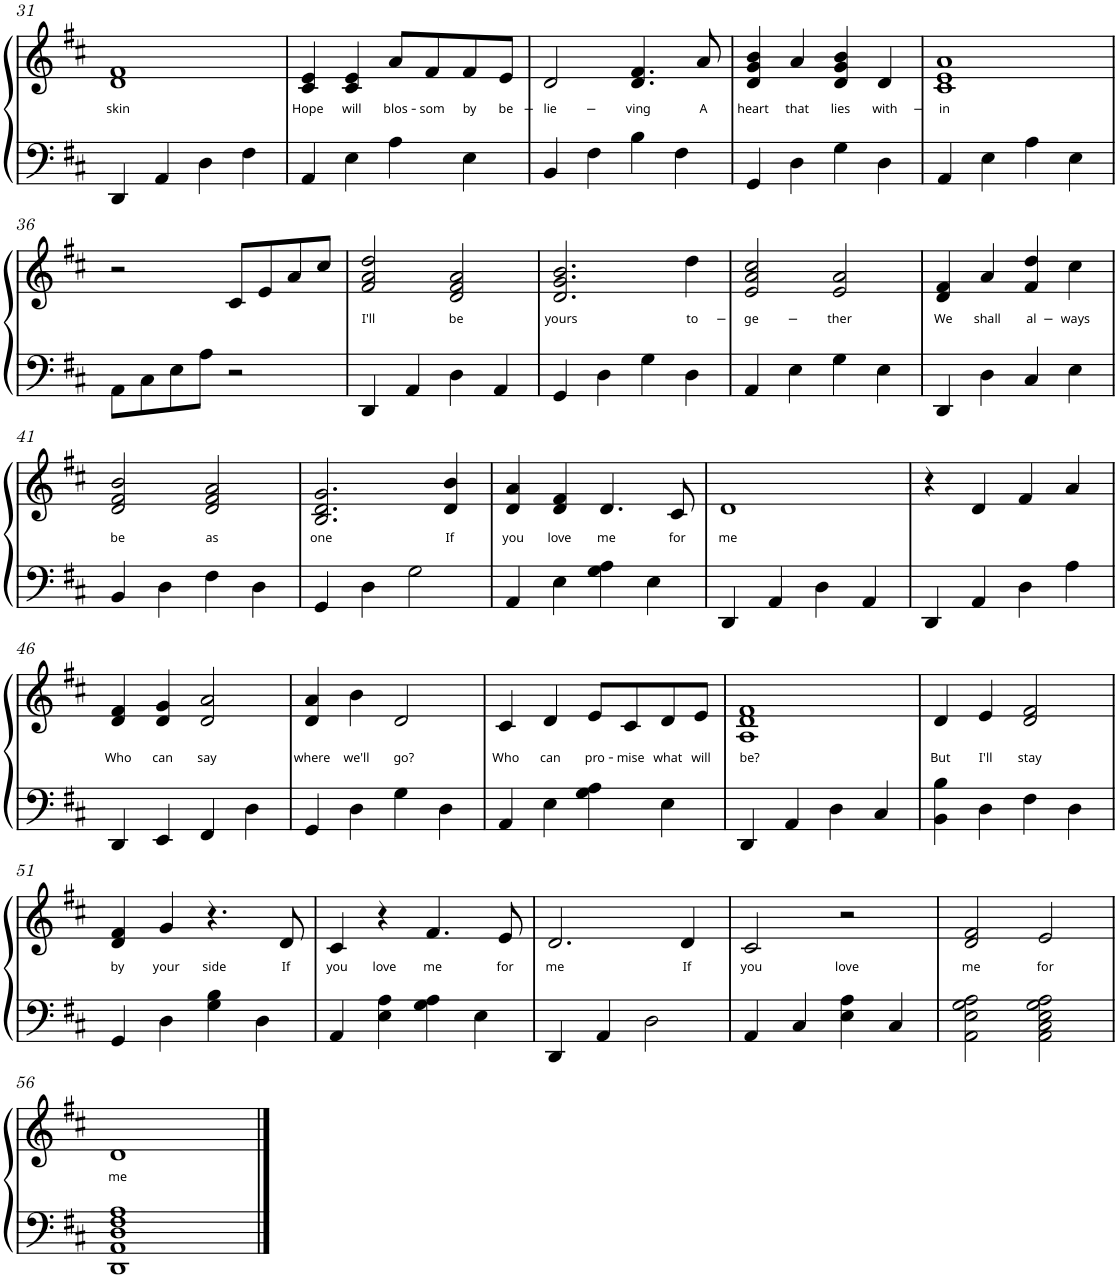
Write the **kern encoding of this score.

**kern	**kern	**text
*part1	*part1	*part1
*staff2	*staff1	*staff1
*I"Piano	*	*
*I'Pno.	*	*
!!LO:PB:g=z
*clefF4	*clefG2	*
*k[f#c#]	*k[f#c#]	*
*M4/4	*M4/4	*
=31	=31	=31
!	!	!LO:LY:b
4DD/	1d 1f#	skin
4AA/	.	.
4D\	.	.
4F#\	.	.
=32	=32	=32
!	!	!LO:LY:b
4AA/	4c#/ 4e/	Hope
!	!	!LO:LY:b
4E\	4c#/ 4e/	will
!	!	!LO:LY:b
4A\	8a/L	blos-
!	!	!LO:LY:b
.	8f#/	-som
!	!	!LO:LY:b
4E\	8f#/	by
!	!	!LO:LY:b
.	8e/J	be-
=33	=33	=33
!	!	!LO:LY:b
4BB/	2d/	-lie-
4F#\	.	.
!	!	!LO:LY:b
4B\	4.d/ 4.f#/	-ving
4F#\	.	.
!	!	!LO:LY:b
.	8a/	A
=34	=34	=34
!	!	!LO:LY:b
4GG/	4d/ 4g/ 4b/	heart
!	!	!LO:LY:b
4D\	4a/	that
!	!	!LO:LY:b
4G\	4d/ 4g/ 4b/	lies
!	!	!LO:LY:b
4D\	4d/	with-
=35	=35	=35
!	!	!LO:LY:b
4AA/	1c# 1e 1a	-in
4E\	.	.
4A\	.	.
4E\	.	.
!!LO:LB:g=z
=36	=36	=36
8AA\L	2r	.
8C#\	.	.
8E\	.	.
8A\J	.	.
2r	8c#/L	.
.	8e/	.
.	8a/	.
.	8cc#/J	.
=37	=37	=37
!	!	!LO:LY:b
4DD/	2f#/ 2a/ 2dd/	I'll
4AA/	.	.
!	!	!LO:LY:b
4D\	2d/ 2f#/ 2a/	be
4AA/	.	.
=38	=38	=38
!	!	!LO:LY:b
4GG/	2.d/ 2.g/ 2.b/	yours
4D\	.	.
4G\	.	.
!	!	!LO:LY:b
4D\	4dd\	to-
=39	=39	=39
!	!	!LO:LY:b
4AA/	2e/ 2a/ 2cc#/	-ge-
4E\	.	.
!	!	!LO:LY:b
4G\	2e/ 2a/	-ther
4E\	.	.
=40	=40	=40
!	!	!LO:LY:b
4DD/	4d/ 4f#/	We
!	!	!LO:LY:b
4D\	4a/	shall
!	!	!LO:LY:b
4C#/	4f#/ 4dd/	al-
!	!	!LO:LY:b
4E\	4cc#\	-ways
!!LO:LB:g=z
=41	=41	=41
!	!	!LO:LY:b
4BB/	2d/ 2f#/ 2b/	be
4D\	.	.
!	!	!LO:LY:b
4F#\	2d/ 2f#/ 2a/	as
4D\	.	.
=42	=42	=42
!	!	!LO:LY:b
4GG/	2.B/ 2.d/ 2.g/	one
4D\	.	.
2G\	.	.
!	!	!LO:LY:b
.	4d/ 4b/	If
=43	=43	=43
!	!	!LO:LY:b
4AA/	4d/ 4a/	you
!	!	!LO:LY:b
4E\	4d/ 4f#/	love
!	!	!LO:LY:b
4G\ 4A\	4.d/	me
4E\	.	.
!	!	!LO:LY:b
.	8c#/	for
=44	=44	=44
!	!	!LO:LY:b
4DD/	1d	me
4AA/	.	.
4D\	.	.
4AA/	.	.
=45	=45	=45
4DD/	4r	.
4AA/	4d/	.
4D\	4f#/	.
4A\	4a/	.
!!LO:LB:g=z
=46	=46	=46
!	!	!LO:LY:b
4DD/	4d/ 4f#/	Who
!	!	!LO:LY:b
4EE/	4d/ 4g/	can
!	!	!LO:LY:b
4FF#/	2d/ 2a/	say
4D\	.	.
=47	=47	=47
!	!	!LO:LY:b
4GG/	4d/ 4a/	where
!	!	!LO:LY:b
4D\	4b\	we'll
!	!	!LO:LY:b
4G\	2d/	go?
4D\	.	.
=48	=48	=48
!	!	!LO:LY:b
4AA/	4c#/	Who
!	!	!LO:LY:b
4E\	4d/	can
!	!	!LO:LY:b
4G\ 4A\	8e/L	pro-
!	!	!LO:LY:b
.	8c#/	-mise
!	!	!LO:LY:b
4E\	8d/	what
!	!	!LO:LY:b
.	8e/J	will
=49	=49	=49
!	!	!LO:LY:b
4DD/	1A 1d 1f#	be?
4AA/	.	.
4D\	.	.
4C#/	.	.
=50	=50	=50
!	!	!LO:LY:b
4BB\ 4B\	4d/	But
!	!	!LO:LY:b
4D\	4e/	I'll
!	!	!LO:LY:b
4F#\	2d/ 2f#/	stay
4D\	.	.
!!LO:LB:g=z
=51	=51	=51
!	!	!LO:LY:b
4GG/	4d/ 4f#/	by
!	!	!LO:LY:b
4D\	4g/	your
!	!	!LO:LY:b
4G\ 4B\	4.r	side
4D\	.	.
!	!	!LO:LY:b
.	8d/	If
=52	=52	=52
!	!	!LO:LY:b
4AA/	4c#/	you
!	!	!LO:LY:b
4E\ 4A\	4r	love
!	!	!LO:LY:b
4G\ 4A\	4.f#/	me
4E\	.	.
!	!	!LO:LY:b
.	8e/	for
=53	=53	=53
!	!	!LO:LY:b
4DD/	2.d/	me
4AA/	.	.
2D\	.	.
!	!	!LO:LY:b
.	4d/	If
=54	=54	=54
!	!	!LO:LY:b
4AA/	2c#/	you
4C#/	.	.
!	!	!LO:LY:b
4E\ 4A\	2r	love
4C#/	.	.
=55	=55	=55
!	!	!LO:LY:b
2AA\ 2E\ 2G\ 2A\	2d/ 2f#/	me
!	!	!LO:LY:b
2AA\ 2C#\ 2E\ 2G\ 2A\	2e/	for
!!LO:LB:g=z
=56	=56	=56
!	!	!LO:LY:b
1DD 1AA 1D 1F# 1A	1d	me
==	==	==
*-	*-	*-
